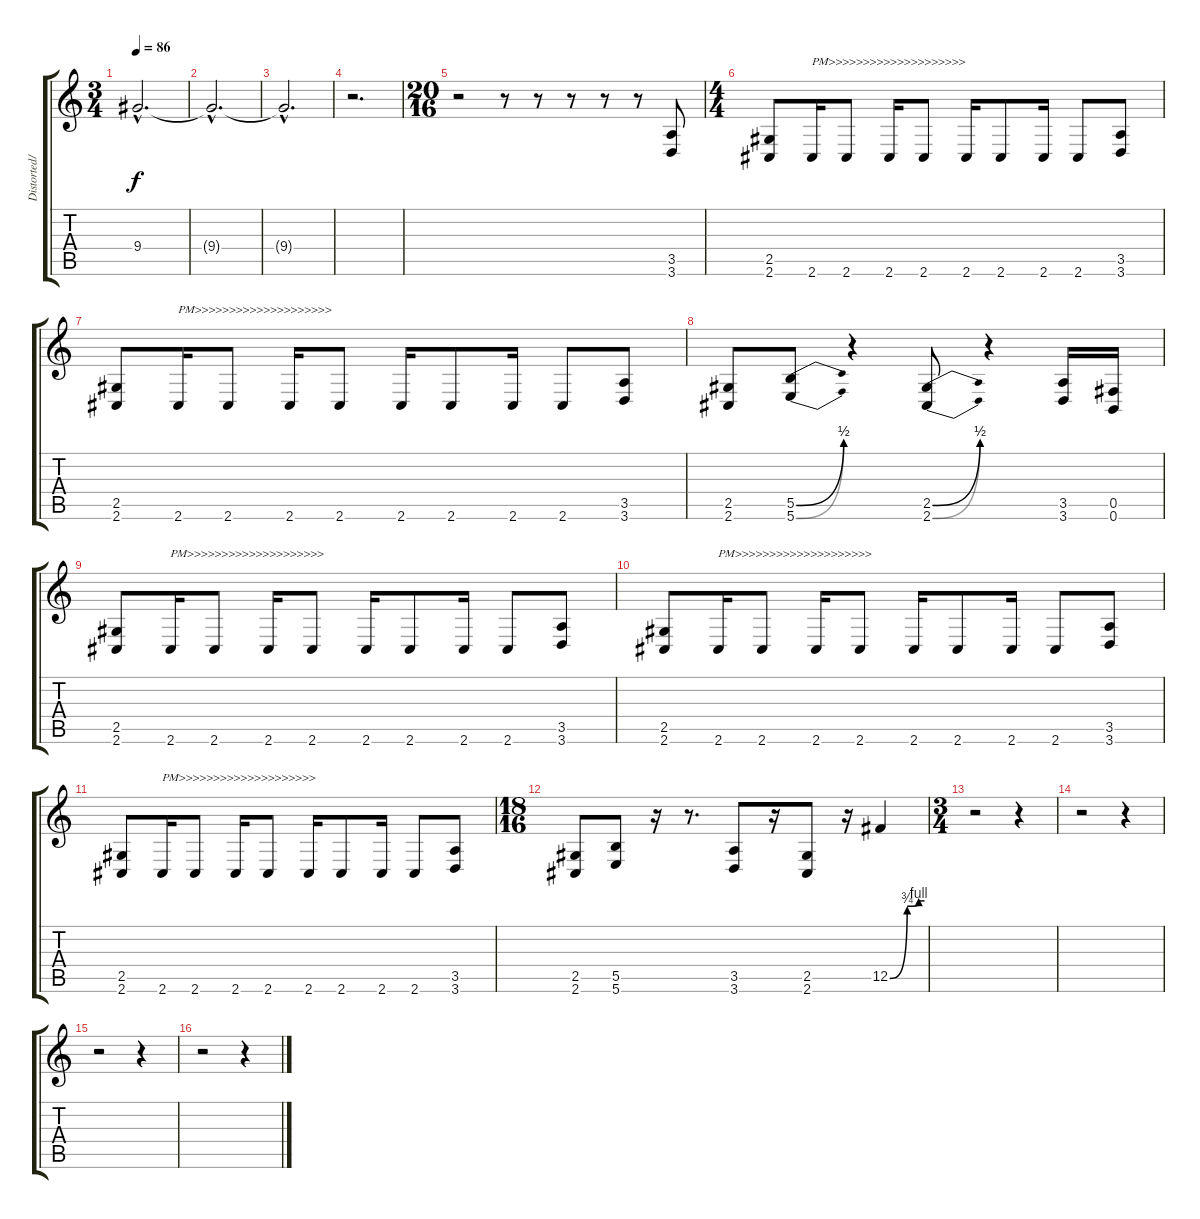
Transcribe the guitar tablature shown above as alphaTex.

\track ("Distorted/Back Up Guitar" "Distorted/") {instrument distortionguitar}
\staff {score tabs}
\tuning (Db4 Ab3 E3 B2 Gb2 B1) {hide}
\ts (3 4)
\tempo 86
\clef g2
\ks c
9.4{hac t}.2{d dy f volume 0} |
9.4{hac t}.2{d} |
9.4{hac t}.2{d} |
r.2{d} |
\ts (20 16)
r.2 r.8 r.8 r.8 r.8 r.8 (3.5 3.6).8{volume 13 instrument distortionguitar} |
\ts (4 4)
(2.5 2.6).8 2.6.16{txt "PM>>>>>>>>>>>>>>>>>>>>"} 2.6.8 2.6.16 2.6.8 2.6.16 2.6.8 2.6.16 2.6.8 (3.5 3.6).8 |
(2.5 2.6).8 2.6.16{txt "PM>>>>>>>>>>>>>>>>>>>>"} 2.6.8 2.6.16 2.6.8 2.6.16 2.6.8 2.6.16 2.6.8 (3.5 3.6).8 |
(2.5 2.6).8 (5.5{be (bend 0 0 60 2)} 5.6{be (bend 0 0 60 2)}).8 r.4 (2.5{be (bend 0 0 60 2)} 2.6{be (bend 0 0 60 2)}).8 r.4 (3.5 3.6).16 (0.5 0.6).16 |
(2.5 2.6).8 2.6.16{txt "PM>>>>>>>>>>>>>>>>>>>>"} 2.6.8 2.6.16 2.6.8 2.6.16 2.6.8 2.6.16 2.6.8 (3.5 3.6).8 |
(2.5 2.6).8 2.6.16{txt "PM>>>>>>>>>>>>>>>>>>>>"} 2.6.8 2.6.16 2.6.8 2.6.16 2.6.8 2.6.16 2.6.8 (3.5 3.6).8 |
(2.5 2.6).8 2.6.16{txt "PM>>>>>>>>>>>>>>>>>>>>"} 2.6.8 2.6.16 2.6.8 2.6.16 2.6.8 2.6.16 2.6.8 (3.5 3.6).8 |
\ts (18 16)
(2.5 2.6).8 (5.5 5.6).8 r.16 r.8{d} (3.5 3.6).8 r.16 (2.5 2.6).8 r.16 12.5{be (custom 0 0 30 3 50 4 60 4)}.4 |
\ts (3 4)
r.2 r.4 |
r.2 r.4 |
r.2 r.4 |
r.2 r.4
